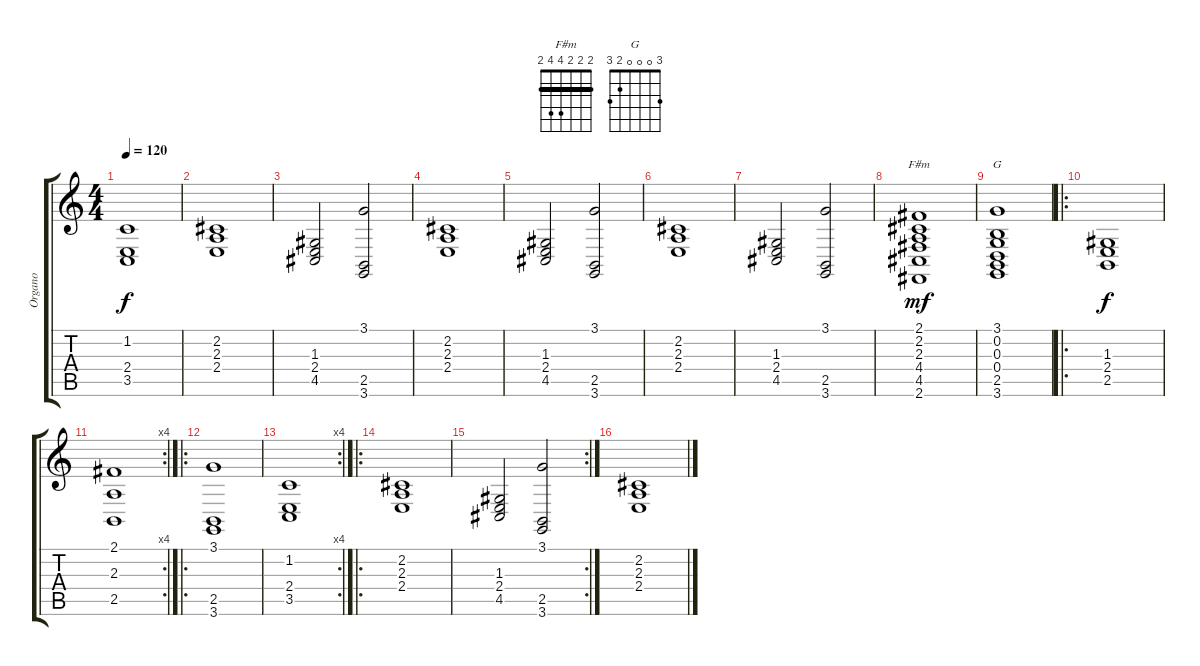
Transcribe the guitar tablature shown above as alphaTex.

\track ("Organo" "Organo") {instrument drawbarorgan}
\staff {score tabs}
\tuning (E4 B3 G3 D3 A2 E2) {hide}
\chord ("F#m" 2 2 2 4 4 2) {barre 2}
\chord ("G" 3 0 0 0 2 3)
\ts (4 4)
\tempo 120
\clef g2
\ks c
(1.2 2.4 3.5).1{dy f} |
(2.2 2.3 2.4).1 |
(1.3 2.4 4.5).2 (3.1 2.5 3.6).2 |
(2.2 2.3 2.4).1 |
(1.3 2.4 4.5).2 (3.1 2.5 3.6).2 |
(2.2 2.3 2.4).1 |
(1.3 2.4 4.5).2 (3.1 2.5 3.6).2 |
(2.1 2.2 2.3 4.4 4.5 2.6).1{ch "F#m" dy mf} |
(3.1 0.2 0.3 0.4 2.5 3.6).1{ch "G"} |
\ro
(1.3 2.4 2.5).1{dy f} |
\rc 4
(2.1 2.3 2.5).1 |
\ro
(3.1 2.5 3.6).1 |
\rc 4
(1.2 2.4 3.5).1 |
\ro
(2.2 2.3 2.4).1 |
\rc 2
(1.3 2.4 4.5).2 (3.1 2.5 3.6).2 |
(2.2 2.3 2.4).1
